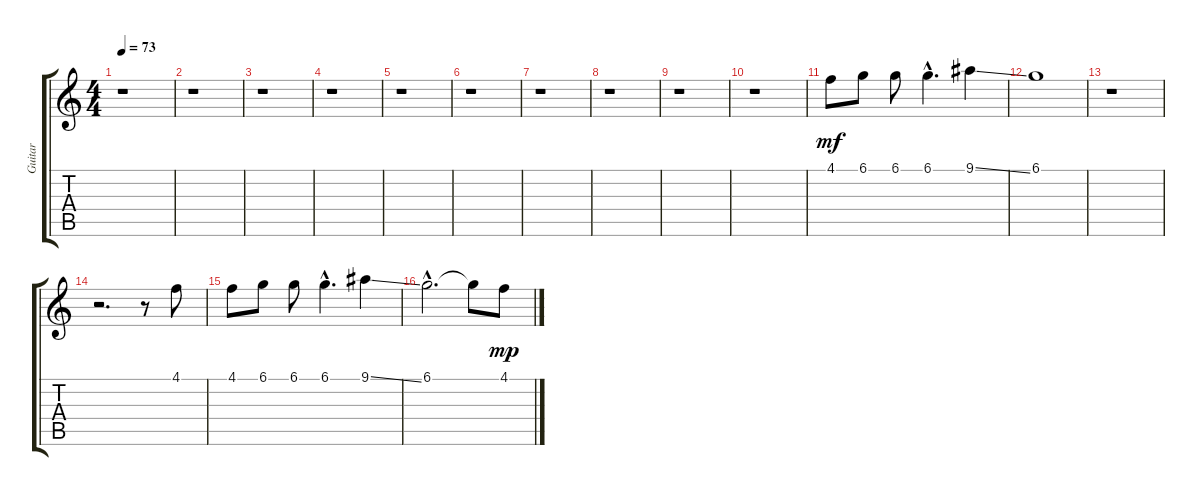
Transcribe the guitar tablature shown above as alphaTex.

\track ("Guitar" "Guitar") {instrument distortionguitar}
\staff {score tabs}
\tuning (Db4 Ab3 E3 B2 Gb2 Db2) {hide}
\ts (4 4)
\tempo 73
\clef g2
\ks c
r.1{dy mf} |
r.1 |
r.1 |
r.1 |
r.1 |
r.1 |
r.1 |
r.1 |
r.1 |
r.1 |
4.1.8 6.1.8 6.1.8 6.1{hac}.4{d} 9.1{ss}.4 |
6.1.1 |
r.1 |
r.2{d} r.8 4.1.8 |
4.1.8 6.1.8 6.1.8 6.1{hac}.4{d} 9.1{ss}.4 |
6.1{hac}.2{d} 6.1{t}.8 4.1.8{dy mp}
